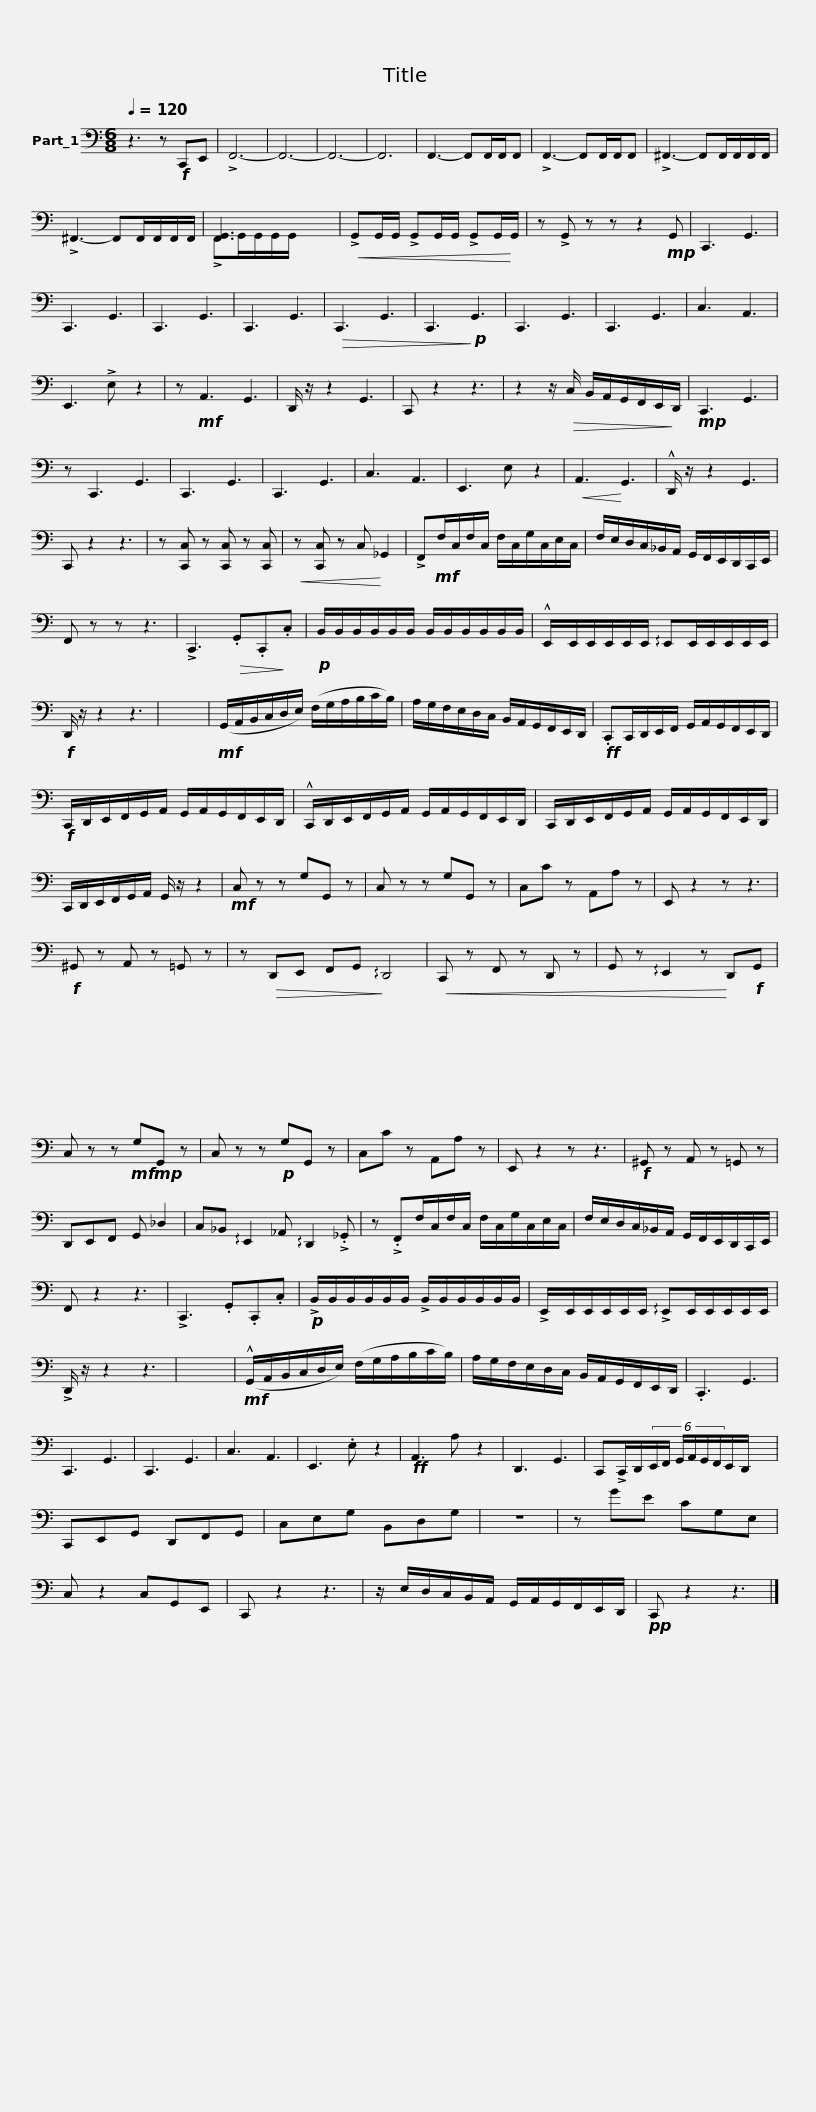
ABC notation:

X:1
%%score ( 1 2 )
L:1/8
Q:1/4=120
M:6/8
I:linebreak $
K:C
V:1 bass
V:2 bass
V:1
 z3 z!f! C,,E,, | !>!F,,6- | F,,6- | F,,6- | F,,6 | %5
 F,,3- F,,F,,/F,,/F,, | !>!F,,3- F,,F,,/F,,/F,, |$ !>!^F,,3- F,,F,,/F,,/F,,/F,,/ | !>!^F,,3- F,,F,,/F,,/F,,/F,,/ | [F,,G,,]3 x3 | %10
!<(! !>!G,,G,,/G,,/ !>!G,,G,,/G,,/ !>!G,,G,,/!<)!G,,/ |$ z !>!G,, z z z2!mp! G,, | C,,3 G,,3 | C,,3 G,,3 | C,,3 G,,3 | %15
 C,,3 G,,3 |$!>(! C,,3 G,,3 | C,,3!>)!!p! G,,3 | C,,3 G,,3 | C,,3 G,,3 | %20
 C,3 A,,3 | E,,3 !>!E, z2 |$ z!mf! A,,3 G,,3 | D,,/ z/ z2 G,,3 | C,, z2 z3 | %25
 z2 z/!>(! C,/ B,,/A,,/G,,/F,,/E,,/!>)!D,,/ |!mp! C,,3 G,,3 |$ z C,,3 G,,3 | C,,3 G,,3 | C,,3 G,,3 | %30
 C,3 A,,3 | E,,3 E, z2 |!<(! A,,3!<)! G,,3 |$ !^!D,,/ z/ z2 G,,3 | C,, z2 z3 | %35
 z [C,,C,] z [C,,C,] z [C,,C,] |!<(! z [C,,C,] z C,!<)! _G,,2 | !>!F,,!mf!F,/C,/F,/C,/ F,/C,/G,/C,/E,/C,/ |$ F,/E,/D,/C,/_B,,/A,,/ G,,/F,,/E,,/D,,/C,,/E,,/ | F,, z z z3 | %40
 !>!C,,3!>(! .G,,.C,,!>)!.C, |!p! B,,/B,,/B,,/B,,/B,,/B,,/ B,,/B,,/B,,/B,,/B,,/B,,/ |$ !^!E,,/E,,/E,,/E,,/E,,/E,,/ !arpeggio!E,,E,,/E,,/E,,/E,,/E,,/ |!f! D,,/ z/ z2 z3 | x6 | %45
!mf! (G,,/A,,/B,,/C,/D,/E,/) (F,/G,/A,/B,/C/B,/) |$ A,/G,/F,/E,/D,/C,/ B,,/A,,/G,,/F,,/E,,/D,,/ |!ff! .C,,C,,/D,,/E,,/F,,/ G,,/A,,/G,,/F,,/E,,/D,,/ |!f! C,,/D,,/E,,/F,,/G,,/A,,/ G,,/A,,/G,,/F,,/E,,/D,,/ |$ !^!C,,/D,,/E,,/F,,/G,,/A,,/ G,,/A,,/G,,/F,,/E,,/D,,/ | %50
 C,,/D,,/E,,/F,,/G,,/A,,/ G,,/A,,/G,,/F,,/E,,/D,,/ | C,,/D,,/E,,/F,,/G,,/A,,/ G,,/ z/ z2 |$!mf! C, z z G,G,, z | C, z z G,G,, z | C,C z A,,A, z | %55
 E,, z2 z z3 |!f! ^G,, z A,, z =G,, z |$ z!>(! D,,E,, F,,G,,!>)! !arpeggio!D,,4 |!<(! C,, z F,, z D,, z | G,, z !arpeggio!E,,2 z!<)! D,,!f!G,, | %60
 C, z z!mf! G,!mp!G,, z | C, z z!p! G,G,, z |$ C,C z A,,A, z | E,, z2 z z3 |!f! ^G,, z A,, z =G,, z | %65
 D,,E,,F,, G,, _D,2 | C,_B,, !arpeggio!E,,2 _A,, !arpeggio!D,,2 !>!._G,, |$ z !>!.F,,F,/C,/F,/C,/ F,/C,/G,/C,/E,/C,/ | F,/E,/D,/C,/_B,,/A,,/ G,,/F,,/E,,/D,,/C,,/E,,/ | F,, z2 z3 | %70
 !>!C,,3 .G,,.C,,.C, |$!p! !>!B,,/B,,/B,,/B,,/B,,/B,,/ !>!B,,/B,,/B,,/B,,/B,,/B,,/ | !>!E,,/E,,/E,,/E,,/E,,/E,,/ !arpeggio!!>!E,,E,,/E,,/E,,/E,,/E,,/ | !>!D,,/ z/ z2 z3 | x6 |$ %75
!mf! (!^!G,,/A,,/B,,/C,/D,/E,/) (F,/G,/A,/B,/C/B,/) | A,/G,/F,/E,/D,/C,/ B,,/A,,/G,,/F,,/E,,/D,,/ | .C,,3 G,,3 | C,,3 G,,3 | C,,3 G,,3 |$ %80
 C,3 A,,3 | E,,3 .E, z2 |!ff! A,,3 A, z2 | D,,3 G,,3 | C,,!>!C,,/D,,/(6:4:6E,,/F,,/ G,,/A,,/G,,/F,,/E,,/D,,/ x | %85
 C,,E,,G,, D,,F,,G,, | C,E,G, B,,D,G, |$ z6 | z GE CG,E, | C, z2 C,G,,E,, | %90
 C,, z2 z3 | z/ E,/D,/C,/B,,/A,,/ G,,/A,,/G,,/F,,/E,,/D,,/ |!pp! C,, z2 z3 |] %93
V:2
 x6 | x6 | x6 | x6 | x6 | %5
 x6 | x6 |$ x6 | x6 | !>!F,,G,,/G,,/G,,/G,,/ x3 | %10
 x6 |$ x7 | x6 | x6 | x6 | %15
 x6 |$ x6 | x6 | x6 | x6 | %20
 x6 | x6 |$ x7 | x6 | x6 | %25
 x6 | x6 |$ x7 | x6 | x6 | %30
 x6 | x6 | x6 |$ x6 | x6 | %35
 x6 | x6 | x6 |$ x6 | x6 | %40
 x6 | x6 |$ x13/2 | x6 | x6 | %45
 x6 |$ x6 | x6 | x6 |$ x6 | %50
 x6 | x6 |$ x6 | x6 | x6 | %55
 x7 | x6 |$ x9 | x6 | x7 | %60
 x6 | x6 |$ x6 | x7 | x6 | %65
 x6 | x8 |$ x7 | x6 | x6 | %70
 x6 |$ x6 | x13/2 | x6 | x6 |$ %75
 x6 | x6 | x6 | x6 | x6 |$ %80
 x6 | x6 | x6 | x6 | x6 | %85
 x6 | x6 |$ x6 | x6 | x6 | %90
 x6 | x6 | x6 |] %93
